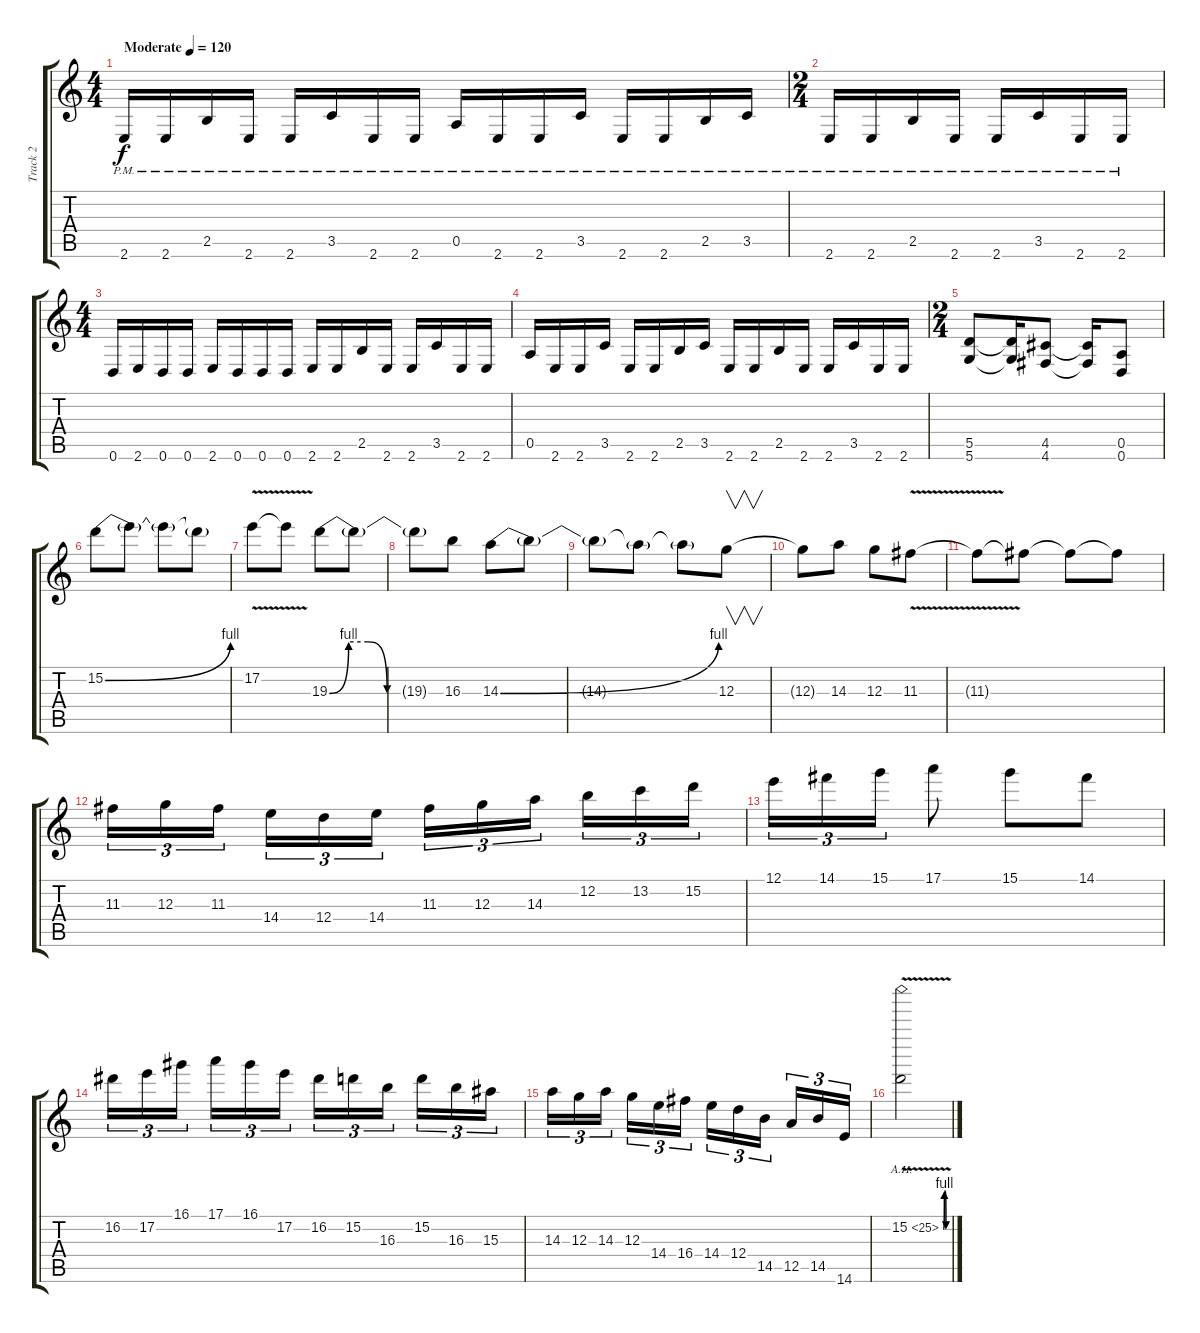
\track ("Track 2" "Track 2") {instrument distortionguitar}
\staff {score tabs}
\tuning (E4 B3 G3 D3 A2 D2) {hide}
\ts (4 4)
\tempo (120 "Moderate")
\clef g2
\ks c
2.6{pm}.16{dy f instrument distortionguitar} 2.6{pm}.16 2.5{pm}.16 2.6{pm}.16 2.6{pm}.16 3.5{pm}.16 2.6{pm}.16 2.6{pm}.16 0.5{pm}.16 2.6{pm}.16 2.6{pm}.16 3.5{pm}.16 2.6{pm}.16 2.6{pm}.16 2.5{pm}.16 3.5{pm}.16 |
\ts (2 4)
2.6{pm}.16 2.6{pm}.16 2.5{pm}.16 2.6{pm}.16 2.6{pm}.16 3.5{pm}.16 2.6{pm}.16 2.6{pm}.16 |
\ts (4 4)
0.6.16 2.6.16 0.6.16 0.6.16 2.6.16 0.6.16 0.6.16 0.6.16 2.6.16 2.6.16 2.5.16 2.6.16 2.6.16 3.5.16 2.6.16 2.6.16 |
0.5.16 2.6.16 2.6.16 3.5.16 2.6.16 2.6.16 2.5.16 3.5.16 2.6.16 2.6.16 2.5.16 2.6.16 2.6.16 3.5.16 2.6.16 2.6.16 |
\ts (2 4)
(5.5 5.6).8 (5.5{t} 5.6{t}).16 (4.5 4.6).8 (4.5{t} 4.6{t}).16 (0.5 0.6).8 |
15.2{be (bend 0 0 60 4)}.8 15.2{t}.8 15.2{t}.8 15.2{t}.8 |
17.2{v}.8 17.2{t}.8 19.3{be (custom 0 0 10 4 20 4 30 0 60 0)}.8 19.3{t}.8 |
19.3{t}.8 16.3.8 14.3{be (bend 0 0 60 4)}.8 14.3{t}.8 |
14.3{t}.8 14.3{t}.8 14.3{t}.8 12.3.8{v} |
12.3{t}.8 14.3.8 12.3.8 11.3{v}.8 |
11.3{t}.8 11.3{t}.8 11.3{t}.8 11.3{t}.8 |
11.3.16{tu (3 2)} 12.3.16{tu (3 2)} 11.3.16{tu (3 2) beam splitsecondary} 14.4.16{tu (3 2)} 12.4.16{tu (3 2)} 14.4.16{tu (3 2)} 11.3.16{tu (3 2)} 12.3.16{tu (3 2)} 14.3.16{tu (3 2) beam splitsecondary} 12.2.16{tu (3 2)} 13.2.16{tu (3 2)} 15.2.16{tu (3 2)} |
12.1.16{tu (3 2)} 14.1.16{tu (3 2)} 15.1.16{tu (3 2)} 17.1.8 15.1.8 14.1.8 |
16.2.16{tu (3 2)} 17.2.16{tu (3 2)} 16.1.16{tu (3 2) beam splitsecondary} 17.1.16{tu (3 2)} 16.1.16{tu (3 2)} 17.2.16{tu (3 2)} 16.2.16{tu (3 2)} 15.2.16{tu (3 2)} 16.3.16{tu (3 2) beam splitsecondary} 15.2.16{tu (3 2)} 16.3.16{tu (3 2)} 15.3.16{tu (3 2)} |
14.3.16{tu (3 2)} 12.3.16{tu (3 2)} 14.3.16{tu (3 2) beam splitsecondary} 12.3.16{tu (3 2)} 14.4.16{tu (3 2)} 16.4.16{tu (3 2)} 14.4.16{tu (3 2)} 12.4.16{tu (3 2)} 14.5.16{tu (3 2) beam splitsecondary} 12.5.16{tu (3 2)} 14.5.16{tu (3 2)} 14.6.16{tu (3 2)} |
15.2{be (custom 0 0 10 4 20 4 30 0 60 0) ah 10 v}.2
